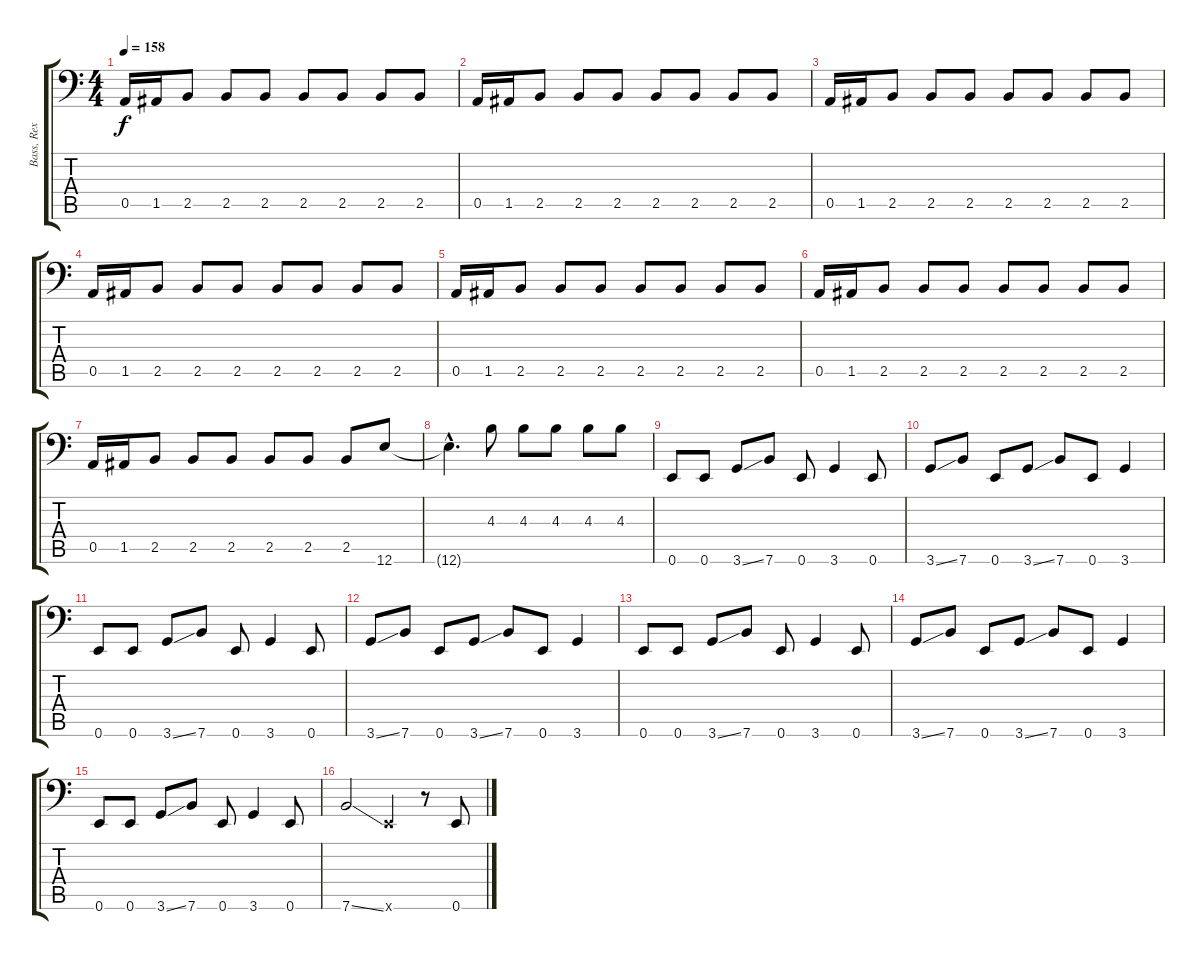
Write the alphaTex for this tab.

\track ("Bass, Rex" "Bass, Rex") {instrument electricbasspick}
\staff {score tabs}
\tuning (E3 B2 G2 D2 A1 E1) {hide}
\ts (4 4)
\tempo 158
\clef f4
\ks c
0.5.16{dy f instrument electricbasspick} 1.5.16 2.5.8 2.5.8 2.5.8 2.5.8 2.5.8 2.5.8 2.5.8 |
0.5.16 1.5.16 2.5.8 2.5.8 2.5.8 2.5.8 2.5.8 2.5.8 2.5.8 |
0.5.16 1.5.16 2.5.8 2.5.8 2.5.8 2.5.8 2.5.8 2.5.8 2.5.8 |
0.5.16 1.5.16 2.5.8 2.5.8 2.5.8 2.5.8 2.5.8 2.5.8 2.5.8 |
0.5.16 1.5.16 2.5.8 2.5.8 2.5.8 2.5.8 2.5.8 2.5.8 2.5.8 |
0.5.16 1.5.16 2.5.8 2.5.8 2.5.8 2.5.8 2.5.8 2.5.8 2.5.8 |
0.5.16 1.5.16 2.5.8 2.5.8 2.5.8 2.5.8 2.5.8 2.5.8 12.6.8 |
12.6{hac t}.4{d} 4.3.8 4.3.8 4.3.8 4.3.8 4.3.8 |
0.6.8 0.6.8 3.6{ss}.8 7.6.8 0.6.8 3.6.4 0.6.8 |
3.6{ss}.8 7.6.8 0.6.8 3.6{ss}.8 7.6.8 0.6.8 3.6.4 |
0.6.8 0.6.8 3.6{ss}.8 7.6.8 0.6.8 3.6.4 0.6.8 |
3.6{ss}.8 7.6.8 0.6.8 3.6{ss}.8 7.6.8 0.6.8 3.6.4 |
0.6.8 0.6.8 3.6{ss}.8 7.6.8 0.6.8 3.6.4 0.6.8 |
3.6{ss}.8 7.6.8 0.6.8 3.6{ss}.8 7.6.8 0.6.8 3.6.4 |
0.6.8 0.6.8 3.6{ss}.8 7.6.8 0.6.8 3.6.4 0.6.8 |
7.6{ss}.2 0.6{x}.4 r.8 0.6.8
